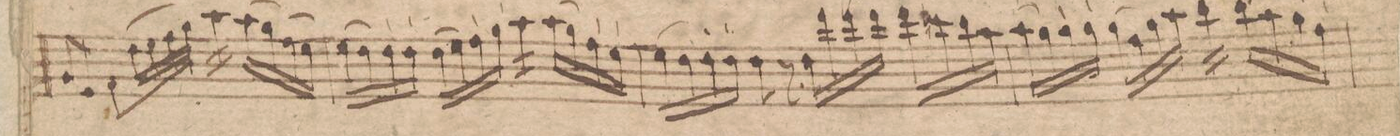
**kern	**dynam
*I"Violino Secundo	*
*clefG2	*
*k[f#c#]	*
*met(c)	*
*M4/4	*
8g/L	.
8e/J	.
8f#\L	.
(32dd\LL	.
32ee\	.
32ff#\	.
32gg\JJJ)	.
*tremolo	*
16aa\LL	.
16aa\	.
16aa\	.
16aa\JJ	.
*Xtremolo	*
(16aa\LL	.
16gg\)	.
(16ff#\	.
16ee\JJ)	.
=51	=51
(16ee\LL	.
16dd\)	.
16dd`\	.
16dd`\JJ	.
(16dd\LL	.
16ee\)	.
16ff#`\	.
16gg`\JJ	.
*tremolo	*
16aa\LL	.
16aa\	.
16aa\	.
16aa\JJ	.
*Xtremolo	*
(16aa\LL	.
16gg\)	.
16ff#`\	.
16ee`\JJ	.
=52	=52
(16ee\LL	.
16dd\)	.
16dd`\	.
16dd`\JJ	.
8dd\	.
8r	.
16dd\LL	.
16ddd\	.
16ddd\	.
16ddd\JJ	.
16ddd\LL	.
16cccn\	.
16bb\	.
16aa\JJ	.
=53	=53
(16aa\LL	.
16gg\)	.
16gg`\	.
16gg`\JJ	.
(16gg\LL	.
16ff#\)	.
16gg\	.
16aa\JJ	.
*tremolo	*
16bb\LL	.
16bb\	.
16bb\	.
16bb\JJ	.
*Xtremolo	*
(16bb\LL	.
16aa\)	.
16gg`\	.
16ff#`\JJ	.
=54	=54
*-	*-
